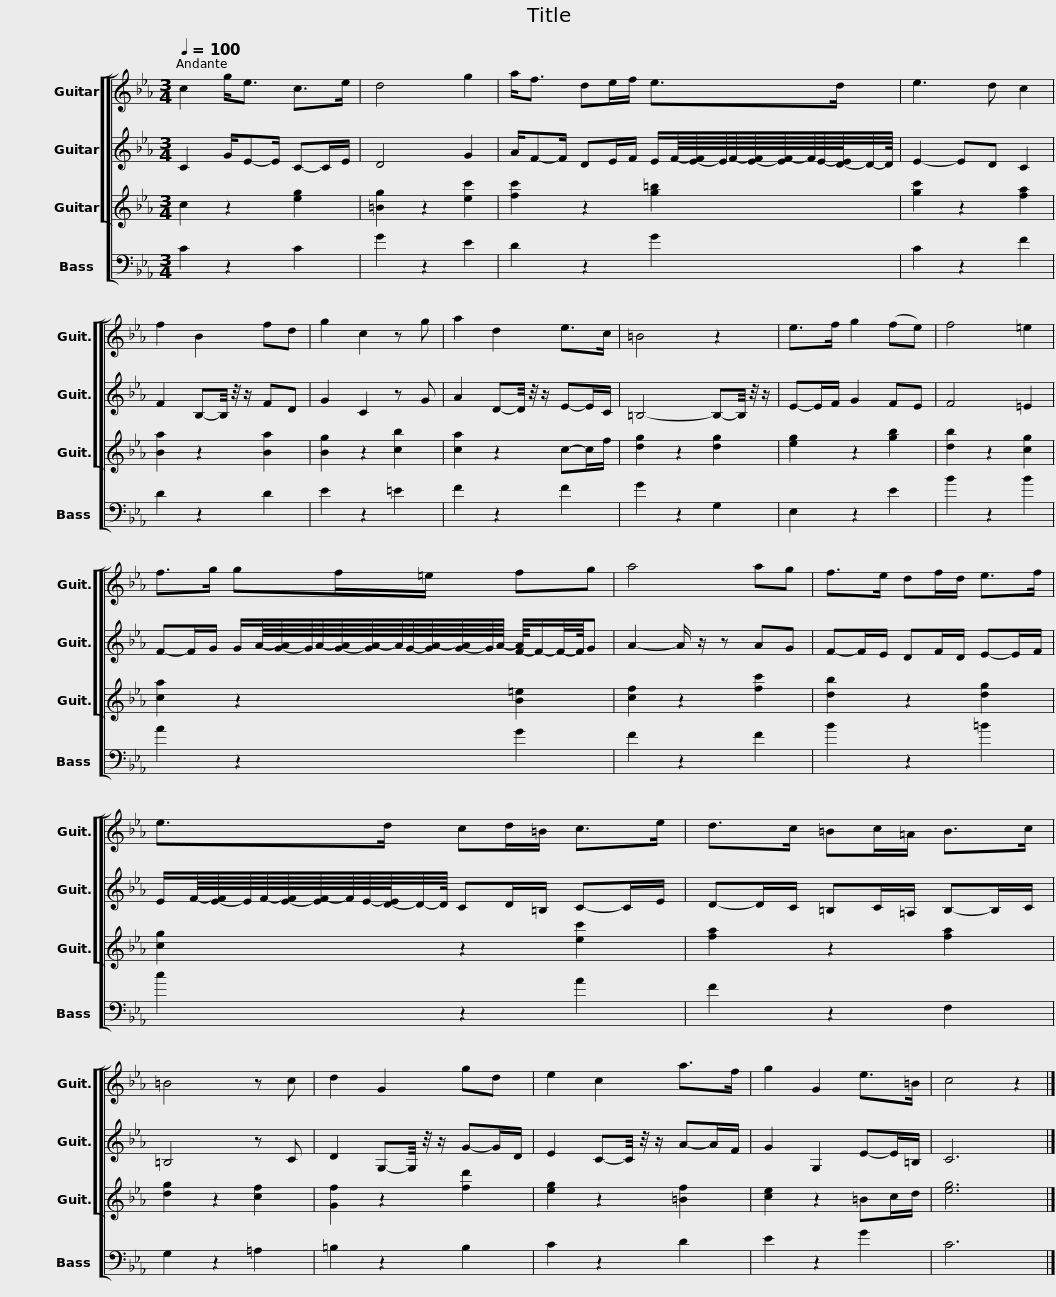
X:1
%%score [ [ 1 2 3 ] 4 ]
L:1/8
Q:1/4=100
M:3/4
I:linebreak $
K:Eb
V:1 treble
V:2 treble
V:3 treble
V:4 bass
V:1
 c2 g<e c>e | d4 g2 | a<f de/f/ e>d | e3 d c2 |$ f2 B2 fd |$ %5
 g2 c2 z g | a2 d2 e>c | =B4 z2 | e>f g2 (fe) | f4 =e2 |$ %10
 f>g gf/=e/ fg | a4 ag |$ f>e df/d/ e>f | e>d cd/=B/ c>e |$ d>c =Bc/=A/ B>c |$ %15
 =B4 z c | d2 G2 gd | e2 c2 a>f | g2 G2 e>=B |$ c4 z2 |] %20
V:2
 C2 G/E-E/ C-C/E/ | D4 G2 | A/F-F/ DE/F/ E/F/8-[E-F]/8E/8F/8-[E-F]/8[EF-]/8F/8E/8-[D-E]/8D/4-D/8 | E2- ED C2 |$ F2 B,-B,/4 z/4 z/ FD |$ %5
 G2 C2 z G | A2 D-D/4 z/4 z/ E-E/C/ | =B,4- B,-B,/4 z/4 z/ | E-E/F/ G2 FE | F4 =E2 |$ %10
 F-F/G/ G/A/8-[G-A]/8G/8A/8-[G-A]/8[GA-]/8A/8G/8-[GA-]/8[G-A]/8G/8A/8- [F-A]/8F/-F/4-F/8G | A2- A/ z/ z AG |$ F-F/E/ DF/D/ E-E/F/ | E/F/8-[E-F]/8E/8F/8-[E-F]/8[EF-]/8F/8E/8-[D-E]/8D/4-D/8 CD/=B,/ C-C/E/ |$ D-D/C/ =B,C/=A,/ B,-B,/C/ |$ %15
 =B,4 z C | D2 G,-G,/4 z/4 z/ G-G/D/ | E2 C-C/4 z/4 z/ A-A/F/ | G2 G,2 E-E/=B,/ |$ C6 |] %20
V:3
 c2 z2 [eg]2 | [=Bg]2 z2 [ec']2 | [fc']2 z2 [g=b]2 | [gc']2 z2 [fa]2 |$ [Ba]2 z2 [Ba]2 |$ %5
 [Bg]2 z2 [cb]2 | [ca]2 z2 c-c/f/ | [dg]2 z2 [dg]2 | [eg]2 z2 [gb]2 | [db]2 z2 [cg]2 |$ %10
 [ca]2 z2 [B=e]2 | [cf]2 z2 [fc']2 |$ [db]2 z2 [dg]2 | [cg]2 z2 [ec']2 |$ [fa]2 z2 [fa]2 |$ %15
 [dg]2 z2 [cf]2 | [Gf]2 z2 [fd']2 | [eg]2 z2 [=Bf]2 | [ce]2 z2 =Bc/d/ |$ [eg]6 |] %20
V:4
 C2 z2 C2 | G2 z2 E2 | D2 z2 G2 | C2 z2 F2 |$ D2 z2 D2 |$ %5
 E2 z2 =E2 | F2 z2 F2 | G2 z2 G,2 | E,2 z2 E2 | B2 z2 B2 |$ %10
 A2 z2 G2 | F2 z2 F2 |$ B2 z2 =B2 | c2 z2 A2 |$ F2 z2 F,2 |$ %15
 G,2 z2 =A,2 | =B,2 z2 B,2 | C2 z2 D2 | E2 z2 G2 |$ C6 |] %20
